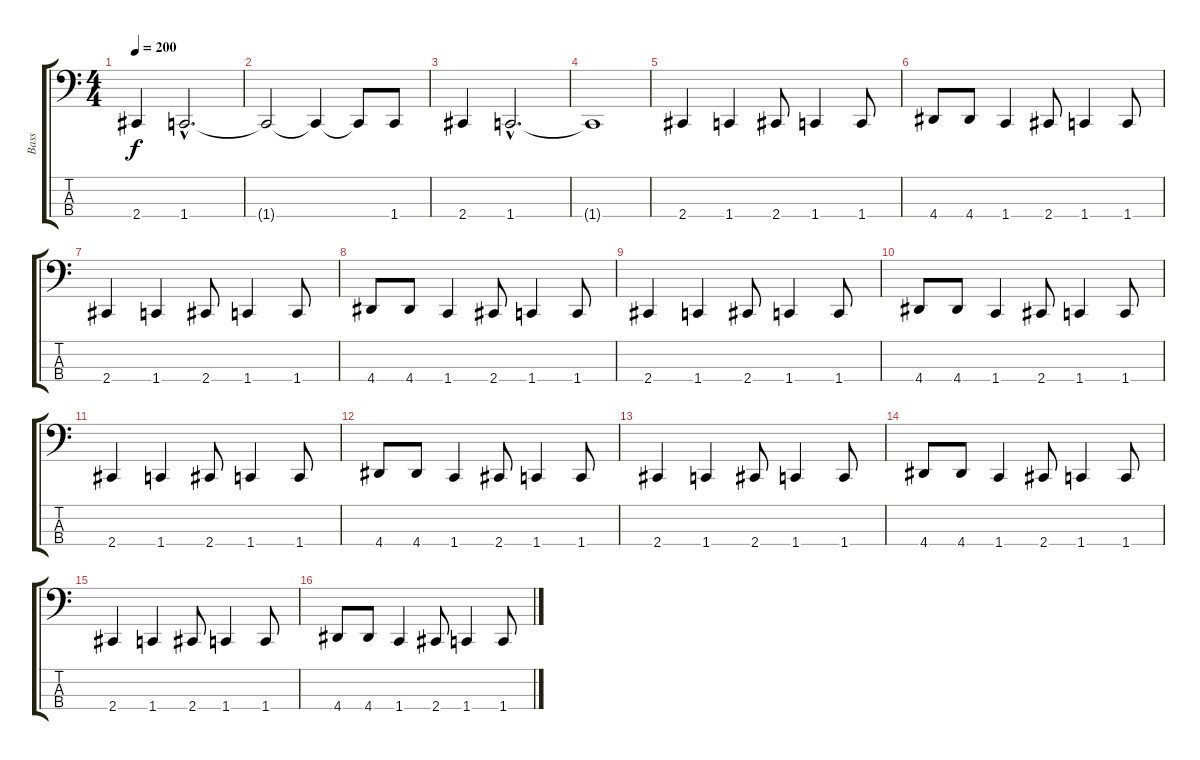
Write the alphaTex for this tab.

\track ("Bass" "Bass") {instrument electricbasspick}
\staff {score tabs}
\tuning (E2 B1 Gb1 B0) {hide}
\ts (4 4)
\tempo 200
\clef f4
\ks c
2.4.4{dy f} 1.4{hac}.2{d} |
1.4{t}.2 1.4{t}.4 1.4{t}.8 1.4.8 |
2.4.4 1.4{hac}.2{d} |
1.4{t}.1 |
2.4.4 1.4.4 2.4.8 1.4.4 1.4.8 |
4.4.8 4.4.8 1.4.4 2.4.8 1.4.4 1.4.8 |
2.4.4 1.4.4 2.4.8 1.4.4 1.4.8 |
4.4.8 4.4.8 1.4.4 2.4.8 1.4.4 1.4.8 |
2.4.4 1.4.4 2.4.8 1.4.4 1.4.8 |
4.4.8 4.4.8 1.4.4 2.4.8 1.4.4 1.4.8 |
2.4.4 1.4.4 2.4.8 1.4.4 1.4.8 |
4.4.8 4.4.8 1.4.4 2.4.8 1.4.4 1.4.8 |
2.4.4 1.4.4 2.4.8 1.4.4 1.4.8 |
4.4.8 4.4.8 1.4.4 2.4.8 1.4.4 1.4.8 |
2.4.4 1.4.4 2.4.8 1.4.4 1.4.8 |
4.4.8 4.4.8 1.4.4 2.4.8 1.4.4 1.4.8
